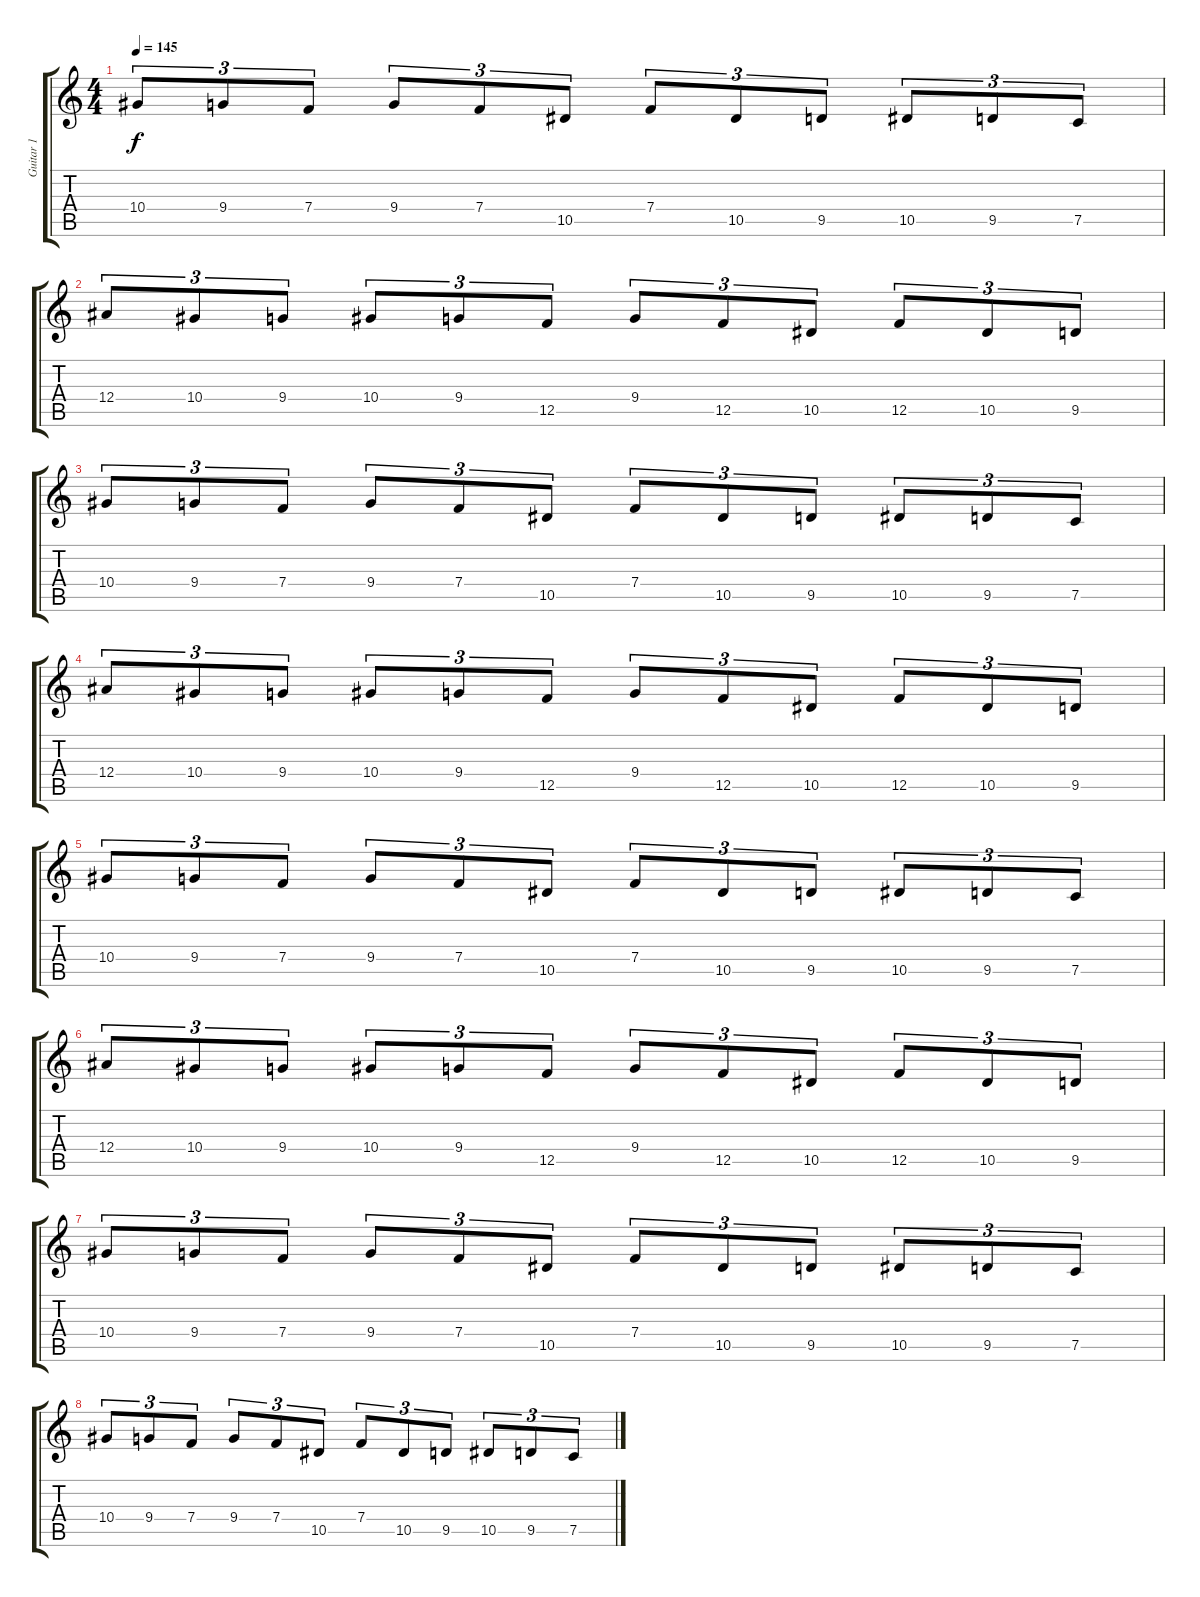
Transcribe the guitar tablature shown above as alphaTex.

\track ("Guitar 1" "Guitar 1") {instrument distortionguitar}
\staff {score tabs}
\tuning (C4 G3 Eb3 Bb2 F2 C2) {hide}
\ts (4 4)
\tempo 145
\clef g2
\ks c
10.4.8{tu (3 2) dy f} 9.4.8{tu (3 2)} 7.4.8{tu (3 2)} 9.4.8{tu (3 2)} 7.4.8{tu (3 2)} 10.5.8{tu (3 2)} 7.4.8{tu (3 2)} 10.5.8{tu (3 2)} 9.5.8{tu (3 2)} 10.5.8{tu (3 2)} 9.5.8{tu (3 2)} 7.5.8{tu (3 2)} |
12.4.8{tu (3 2)} 10.4.8{tu (3 2)} 9.4.8{tu (3 2)} 10.4.8{tu (3 2)} 9.4.8{tu (3 2)} 12.5.8{tu (3 2)} 9.4.8{tu (3 2)} 12.5.8{tu (3 2)} 10.5.8{tu (3 2)} 12.5.8{tu (3 2)} 10.5.8{tu (3 2)} 9.5.8{tu (3 2)} |
10.4.8{tu (3 2)} 9.4.8{tu (3 2)} 7.4.8{tu (3 2)} 9.4.8{tu (3 2)} 7.4.8{tu (3 2)} 10.5.8{tu (3 2)} 7.4.8{tu (3 2)} 10.5.8{tu (3 2)} 9.5.8{tu (3 2)} 10.5.8{tu (3 2)} 9.5.8{tu (3 2)} 7.5.8{tu (3 2)} |
12.4.8{tu (3 2)} 10.4.8{tu (3 2)} 9.4.8{tu (3 2)} 10.4.8{tu (3 2)} 9.4.8{tu (3 2)} 12.5.8{tu (3 2)} 9.4.8{tu (3 2)} 12.5.8{tu (3 2)} 10.5.8{tu (3 2)} 12.5.8{tu (3 2)} 10.5.8{tu (3 2)} 9.5.8{tu (3 2)} |
10.4.8{tu (3 2)} 9.4.8{tu (3 2)} 7.4.8{tu (3 2)} 9.4.8{tu (3 2)} 7.4.8{tu (3 2)} 10.5.8{tu (3 2)} 7.4.8{tu (3 2)} 10.5.8{tu (3 2)} 9.5.8{tu (3 2)} 10.5.8{tu (3 2)} 9.5.8{tu (3 2)} 7.5.8{tu (3 2)} |
12.4.8{tu (3 2)} 10.4.8{tu (3 2)} 9.4.8{tu (3 2)} 10.4.8{tu (3 2)} 9.4.8{tu (3 2)} 12.5.8{tu (3 2)} 9.4.8{tu (3 2)} 12.5.8{tu (3 2)} 10.5.8{tu (3 2)} 12.5.8{tu (3 2)} 10.5.8{tu (3 2)} 9.5.8{tu (3 2)} |
10.4.8{tu (3 2)} 9.4.8{tu (3 2)} 7.4.8{tu (3 2)} 9.4.8{tu (3 2)} 7.4.8{tu (3 2)} 10.5.8{tu (3 2)} 7.4.8{tu (3 2)} 10.5.8{tu (3 2)} 9.5.8{tu (3 2)} 10.5.8{tu (3 2)} 9.5.8{tu (3 2)} 7.5.8{tu (3 2)} |
10.4.8{tu (3 2)} 9.4.8{tu (3 2)} 7.4.8{tu (3 2)} 9.4.8{tu (3 2)} 7.4.8{tu (3 2)} 10.5.8{tu (3 2)} 7.4.8{tu (3 2)} 10.5.8{tu (3 2)} 9.5.8{tu (3 2)} 10.5.8{tu (3 2)} 9.5.8{tu (3 2)} 7.5.8{tu (3 2)}
